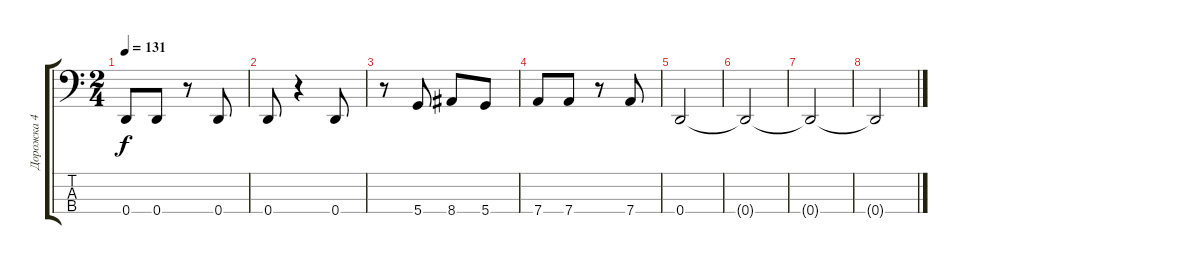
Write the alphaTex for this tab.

\track ("Дорожка 4" "Дорожка 4") {instrument electricbassfinger}
\staff {score tabs}
\tuning (F2 C2 G1 D1) {hide}
\ts (2 4)
\tempo 131
\clef f4
\ks c
0.4.8{dy f} 0.4.8 r.8 0.4.8 |
0.4.8 r.4 0.4.8 |
r.8 5.4.8 8.4.8 5.4.8 |
7.4.8 7.4.8 r.8 7.4.8 |
0.4.2 |
0.4{t}.2 |
0.4{t}.2 |
0.4{t}.2
